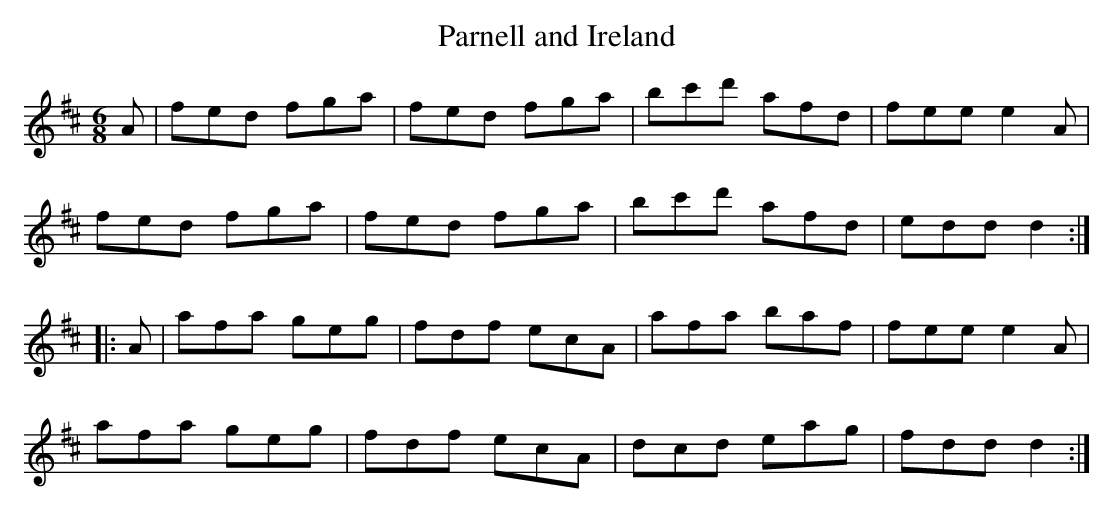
X:1
T:Parnell and Ireland
M:6/8
L:1/8
K:D
A | fed fga | fed fga | bc'd' afd | fee e2A |
fed fga | fed fga | bc'd' afd | edd d2 :|
|: A | afa geg | fdf ecA | afa baf | fee e2A |
afa geg | fdf ecA | dcd eag | fdd d2 :|
